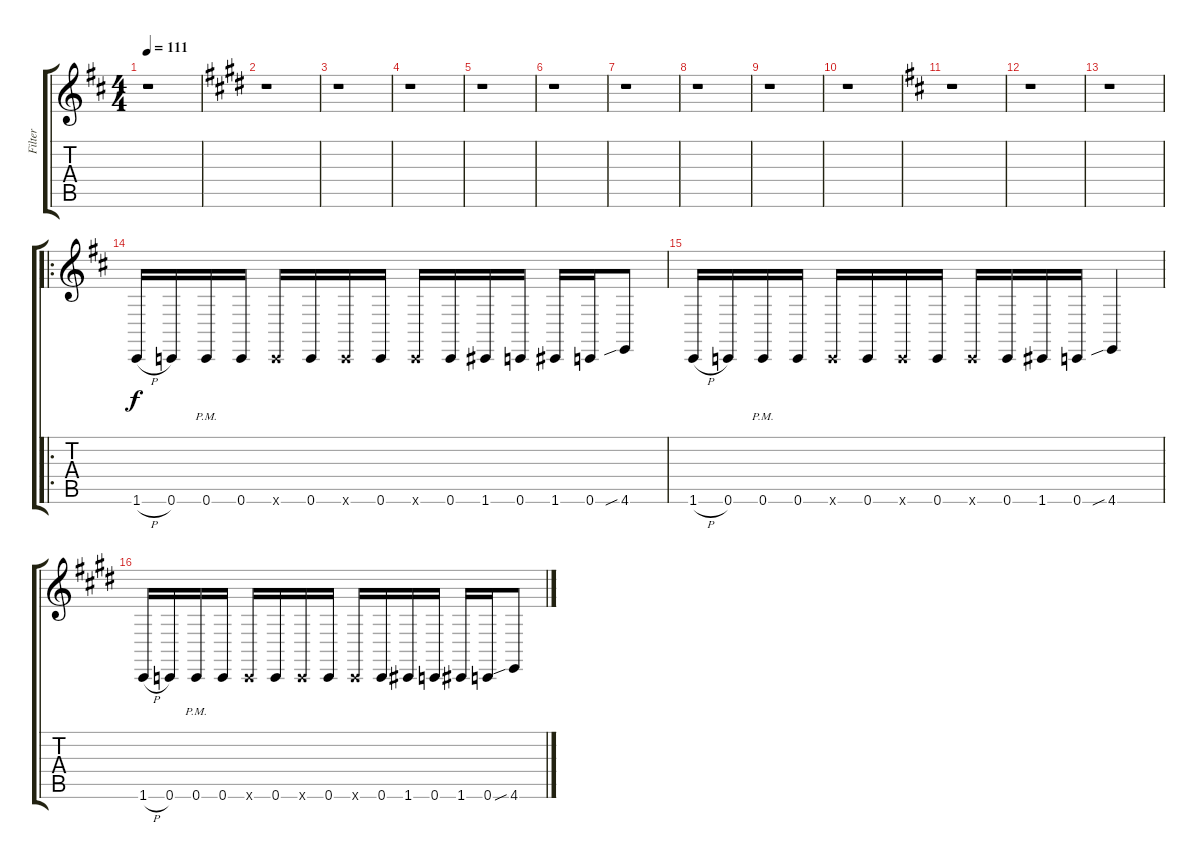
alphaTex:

\track ("Filter" "Filter") {instrument lead5charang}
\staff {score tabs}
\tuning (D4 A3 F3 C3 G2 C2) {hide}
\ts (4 4)
\tempo 111
\clef g2
\ks d
r.1{dy f} |
\ks e
r.1 |
\ks c#minor
r.1 |
r.1 |
\ks e
r.1 |
\ks c#minor
r.1 |
r.1 |
\ks e
r.1 |
\ks c#minor
r.1 |
r.1 |
\ks d
r.1 |
r.1 |
r.1 |
\ro
1.6{h}.16 0.6.16 0.6{pm}.16 0.6.16 0.6{x}.16 0.6.16 0.6{x}.16 0.6.16 0.6{x}.16 0.6.16 1.6.16 0.6.16 1.6.16 0.6.16 4.6{sib}.8 |
1.6{h}.16 0.6.16 0.6{pm}.16 0.6.16 0.6{x}.16 0.6.16 0.6{x}.16 0.6.16 0.6{x}.16 0.6.16 1.6.16 0.6.16 4.6{sib}.4 |
\ks e
1.6{h}.16 0.6.16 0.6{pm}.16 0.6.16 0.6{x}.16 0.6.16 0.6{x}.16 0.6.16 0.6{x}.16 0.6.16 1.6.16 0.6.16 1.6.16 0.6.16 4.6{sib}.8
